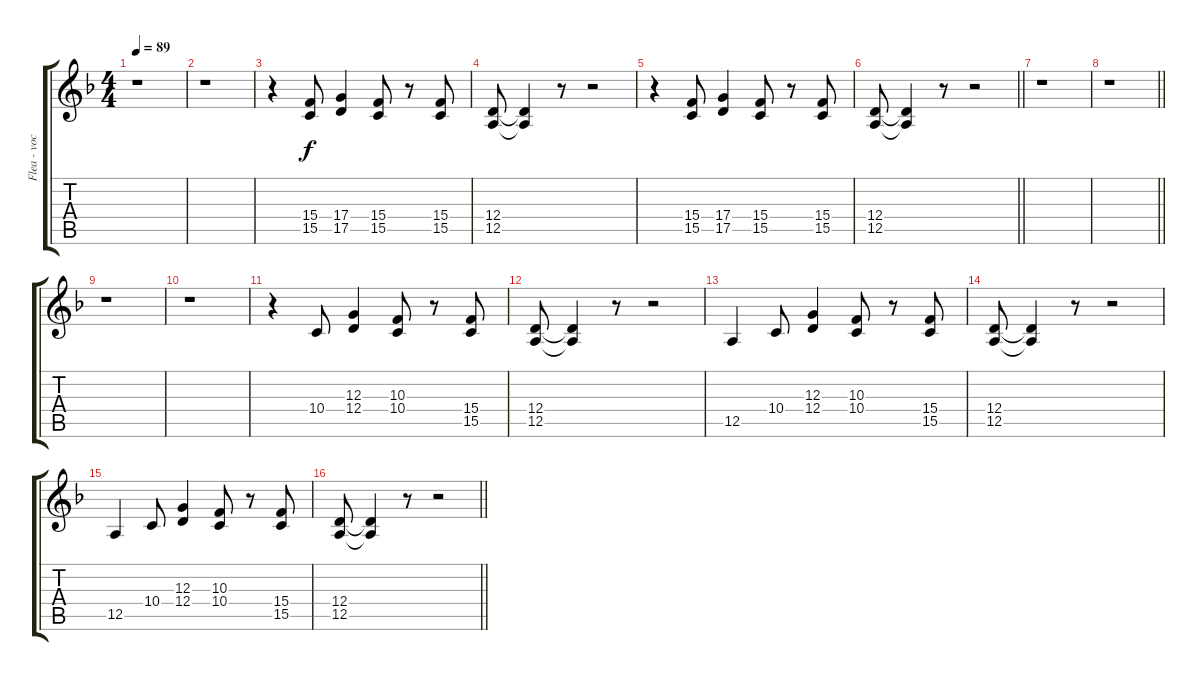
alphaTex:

\track ("Flea - vocal" "Flea - voc") {instrument fiddle}
\staff {score tabs}
\tuning (E4 B3 G3 D3 A2 E2) {hide}
\ts (4 4)
\tempo 89
\clef g2
\ks f
r.1{dy f} |
r.1 |
r.4 (15.4 15.5).8 (17.4 17.5).4 (15.4 15.5).8 r.8 (15.4 15.5).8 |
(12.4 12.5).8 (12.4{t} 12.5{t}).4 r.8 r.2 |
r.4 (15.4 15.5).8 (17.4 17.5).4 (15.4 15.5).8 r.8 (15.4 15.5).8 |
\barLineRight lightlight
(12.4 12.5).8 (12.4{t} 12.5{t}).4 r.8 r.2 |
r.1 |
\barLineRight lightlight
r.1 |
r.1 |
r.1 |
r.4 10.4.8 (12.3 12.4).4 (10.3 10.4).8 r.8 (15.4 15.5).8 |
(12.4 12.5).8 (12.4{t} 12.5{t}).4 r.8 r.2 |
12.5.4 10.4.8 (12.3 12.4).4 (10.3 10.4).8 r.8 (15.4 15.5).8 |
(12.4 12.5).8 (12.4{t} 12.5{t}).4 r.8 r.2 |
12.5.4 10.4.8 (12.3 12.4).4 (10.3 10.4).8 r.8 (15.4 15.5).8 |
\barLineRight lightlight
(12.4 12.5).8 (12.4{t} 12.5{t}).4 r.8 r.2
